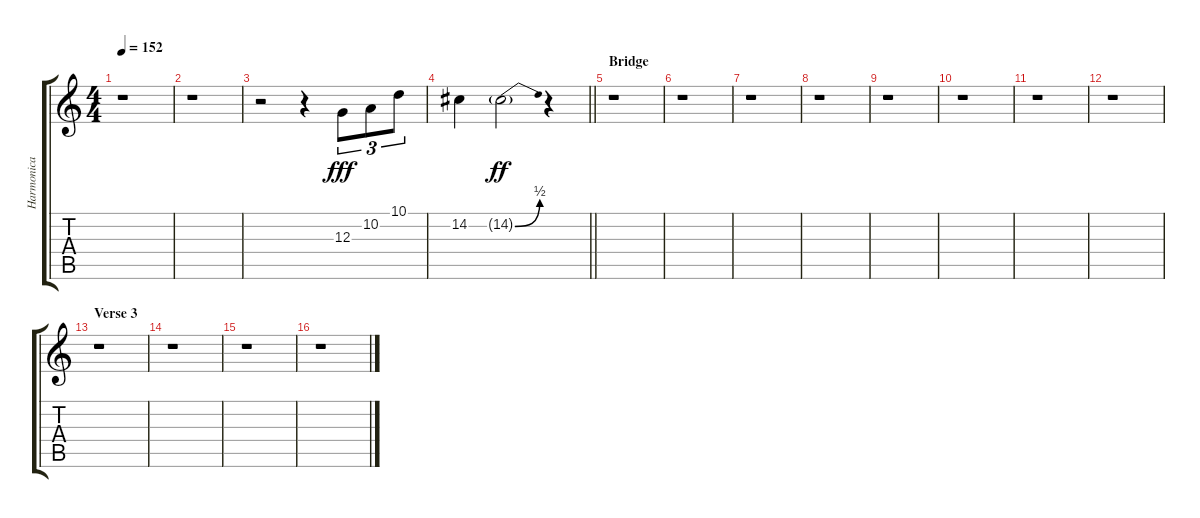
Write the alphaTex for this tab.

\track ("Harmonica" "Harmonica") {instrument harmonica}
\staff {score tabs}
\tuning (E4 B3 G3 D3 A2 E2) {hide}
\ts (4 4)
\tempo 152
\clef g2
\ks c
r.1{dy ff} |
r.1 |
r.2 r.4 12.3.8{tu (3 2) dy fff} 10.2.8{tu (3 2)} 10.1.8{tu (3 2)} |
\barLineRight lightlight
14.2.4 14.2{be (bend 0 0 60 2) g}.2{dy ff} r.4 |
\section ("" "Bridge")
r.1 |
r.1 |
r.1 |
r.1 |
r.1 |
r.1 |
r.1 |
r.1 |
\section ("" "Verse 3")
r.1 |
r.1 |
r.1 |
r.1
